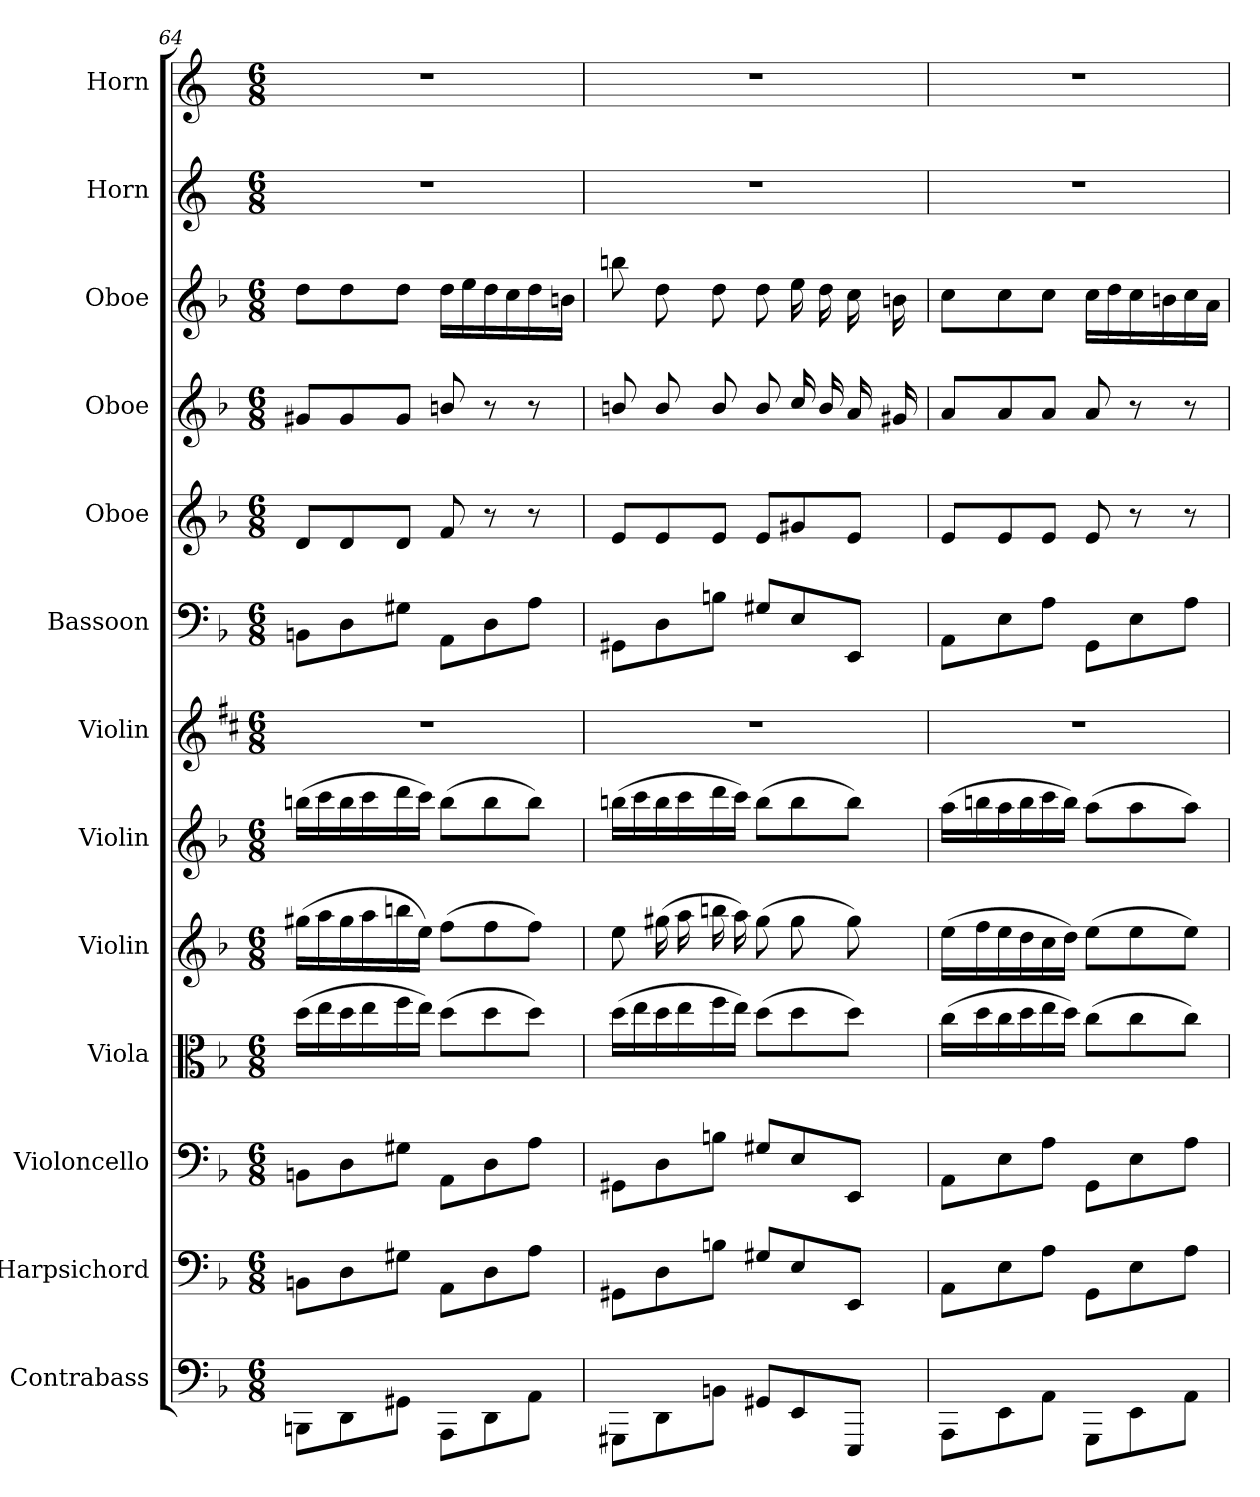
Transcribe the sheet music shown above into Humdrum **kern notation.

**kern	**kern	**kern	**kern	**kern	**kern	**kern	**kern	**kern	**kern	**kern	**kern	**kern
*part13	*part12	*part11	*part10	*part9	*part8	*part7	*part6	*part5	*part4	*part3	*part2	*part1
*staff13	*staff12	*staff11	*staff10	*staff9	*staff8	*staff7	*staff6	*staff5	*staff4	*staff3	*staff2	*staff1
*I"Contrabass	*I"Harpsichord	*I"Violoncello	*I"Viola	*I"Violin	*I"Violin	*I"Violin	*I"Bassoon	*I"Oboe	*I"Oboe	*I"Oboe	*I"Horn	*I"Horn
*I'Cb	*I'Hpschd	*I'Vc	*I'Vla	*I'Vln	*I'Vln	*I'Vln	*I'Bsn	*I'Ob	*I'Ob	*I'Ob	*I'Hn	*I'Hn
*clefF4	*clefF4	*clefF4	*clefC3	*clefG2	*clefG2	*clefG2	*clefF4	*clefG2	*clefG2	*clefG2	*clefG2	*clefG2
*ITrd7c12	*	*	*	*	*	*	*	*	*	*	*ITrd4c7	*ITrd4c7
*k[b-]	*k[b-]	*k[b-]	*k[b-]	*k[b-]	*k[b-]	*k[f#c#]	*k[b-]	*k[b-]	*k[b-]	*k[b-]	*k[b-]	*k[b-]
*F:	*F:	*F:	*F:	*F:	*F:	*D:	*F:	*F:	*F:	*F:	*F:	*F:
*M6/8	*M6/8	*M6/8	*M6/8	*M6/8	*M6/8	*M6/8	*M6/8	*M6/8	*M6/8	*M6/8	*M6/8	*M6/8
=64	=64	=64	=64	=64	=64	=64	=64	=64	=64	=64	=64	=64
8BBBBn\L	8BBn\L	8BBn\L	(16dd\LL	(16gg#X\LL	(16bbn\LL	2.r	8BBn\L	8d/L	8g#X/L	8dd\L	2.r	2.r
.	.	.	16ee\	16aa\	16ccc\	.	.	.	.	.	.	.
8DDD\	8D\	8D\	16dd\	16gg#\	16bb\	.	8D\	8d/	8g#/	8dd\	.	.
.	.	.	16ee\	16aa\	16ccc\	.	.	.	.	.	.	.
8GGG#X\J	8G#X\J	8G#X\J	16ff\	16bbn\	16ddd\	.	8G#X\J	8d/J	8g#/J	8dd\J	.	.
.	.	.	16ee\JJ)	16ee\JJ)	16ccc\JJ)	.	.	.	.	.	.	.
8AAAA\L	8AA\L	8AA\L	(8dd\L	(8ff\L	(8bb\L	.	8AA\L	8f/	8bn/	16dd\LL	.	.
.	.	.	.	.	.	.	.	.	.	16ee\	.	.
8DDD\	8D\	8D\	8dd\	8ff\	8bb\	.	8D\	8r	8r	16dd\	.	.
.	.	.	.	.	.	.	.	.	.	16cc\	.	.
8AAA\J	8A\J	8A\J	8dd\J)	8ff\J)	8bb\J)	.	8A\J	8r	8r	16dd\	.	.
.	.	.	.	.	.	.	.	.	.	16bn\JJ	.	.
=65	=65	=65	=65	=65	=65	=65	=65	=65	=65	=65	=65	=65
8GGGG#X\L	8GG#X\L	8GG#X\L	(16dd\LL	8ee\	(16bbn\LL	2.r	8GG#X\L	8e/L	8bn/	8bbn\	2.r	2.r
.	.	.	16ee\	.	16ccc\	.	.	.	.	.	.	.
8DDD\	8D\	8D\	16dd\	(16gg#X\	16bb\	.	8D\	8e/	8b/	8dd\	.	.
.	.	.	16ee\	16aa\	16ccc\	.	.	.	.	.	.	.
8BBBn\J	8Bn\J	8Bn\J	16ff\	16bbn\	16ddd\	.	8Bn\J	8e/J	8b/	8dd\	.	.
.	.	.	16ee\JJ)	16aa\)	16ccc\JJ)	.	.	.	.	.	.	.
8GGG#X/L	8G#X/L	8G#X/L	(8dd\L	(8gg#\	(8bb\L	.	8G#X/L	8e/L	8b/	8dd\	.	.
8EEE/	8E/	8E/	8dd\	8gg#\	8bb\	.	8E/	8g#X/	16cc/	16ee\	.	.
.	.	.	.	.	.	.	.	.	16b/	16dd\	.	.
8EEEE/J	8EE/J	8EE/J	8dd\J)	8gg#\)	8bb\J)	.	8EE/J	8e/J	16a/	16cc\	.	.
.	.	.	.	.	.	.	.	.	16g#X/	16bn\	.	.
=66	=66	=66	=66	=66	=66	=66	=66	=66	=66	=66	=66	=66
8AAAA\L	8AA\L	8AA\L	(16cc\LL	(16ee\LL	(16aa\LL	2.r	8AA\L	8e/L	8a/L	8cc\L	2.r	2.r
.	.	.	16dd\	16ff\	16bbn\	.	.	.	.	.	.	.
8EEE\	8E\	8E\	16cc\	16ee\	16aa\	.	8E\	8e/	8a/	8cc\	.	.
.	.	.	16dd\	16dd\	16bb\	.	.	.	.	.	.	.
8AAA\J	8A\J	8A\J	16ee\	16cc\	16ccc\	.	8A\J	8e/J	8a/J	8cc\J	.	.
.	.	.	16dd\JJ)	16dd\JJ)	16bb\JJ)	.	.	.	.	.	.	.
8GGGG\L	8GG\L	8GG\L	(8cc\L	(8ee\L	(8aa\L	.	8GG\L	8e/	8a/	16cc\LL	.	.
.	.	.	.	.	.	.	.	.	.	16dd\	.	.
8EEE\	8E\	8E\	8cc\	8ee\	8aa\	.	8E\	8r	8r	16cc\	.	.
.	.	.	.	.	.	.	.	.	.	16bn\	.	.
8AAA\J	8A\J	8A\J	8cc\J)	8ee\J)	8aa\J)	.	8A\J	8r	8r	16cc\	.	.
.	.	.	.	.	.	.	.	.	.	16a\JJ	.	.
=	=	=	=	=	=	=	=	=	=	=	=	=
*-	*-	*-	*-	*-	*-	*-	*-	*-	*-	*-	*-	*-
